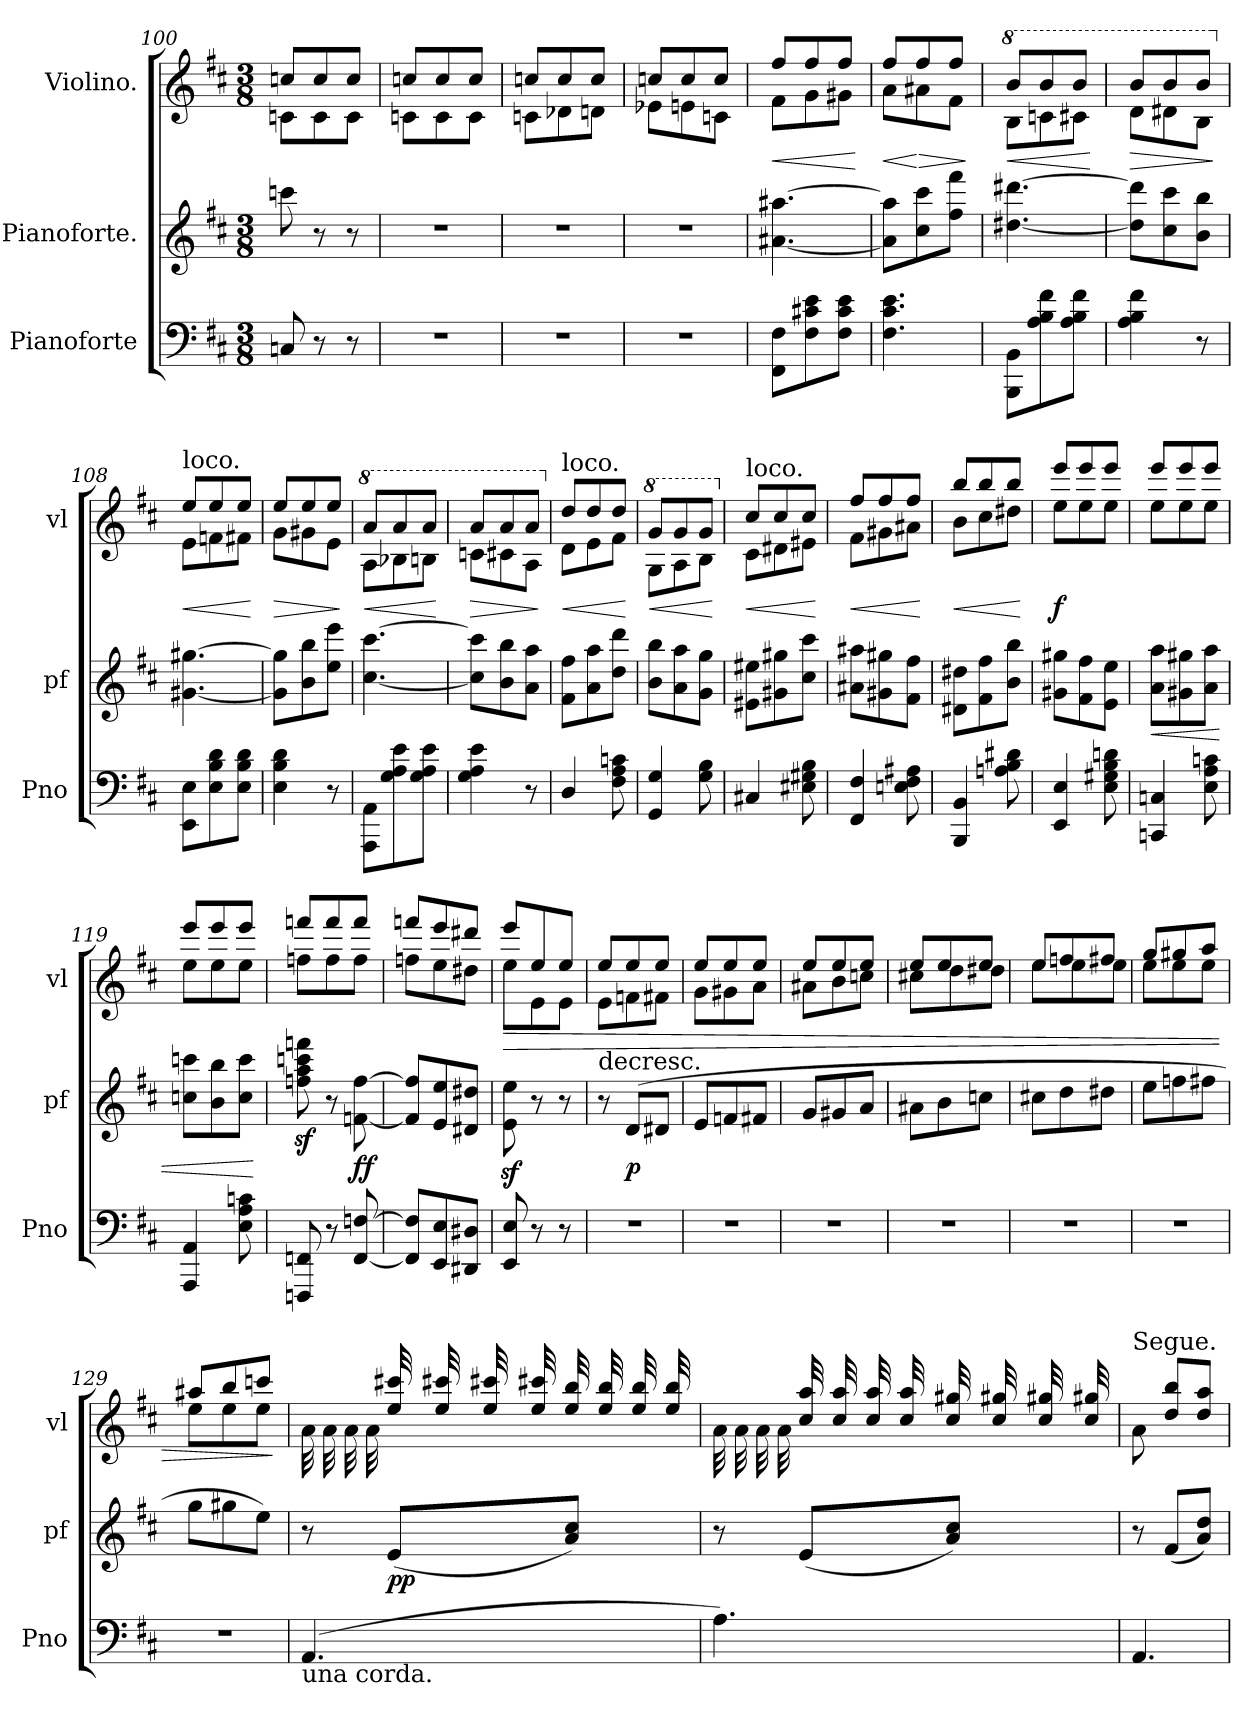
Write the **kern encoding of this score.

**kern	**kern	**dynam	**kern	**dynam
*part3	*part2	*part2	*part1	*part1
*staff3	*staff2	*staff2	*staff1	*staff1
*I"Pianoforte	*I"Pianoforte.	*	*I"Violino.	*
*I'Pno	*I'pf	*	*I'vl	*
*clefF4	*clefG2	*	*clefG2	*
*k[f#c#]	*k[f#c#]	*	*k[f#c#]	*
*D:	*D:	*	*D:	*
*M3/8	*M3/8	*	*M3/8	*
=100	=100	=100	=100	=100
*	*	*	*^	*
8Cn/	8cccn\	.	8ccn/L	8cn\L	.
8r	8r	.	8cc/	8c\	.
8r	8r	.	8cc/J	8c\J	.
=101	=101	=101	=101	=101	=101
4.r	4.r	.	8ccn/L	8cn\L	.
.	.	.	8cc/	8c\	.
.	.	.	8cc/J	8c\J	.
=102	=102	=102	=102	=102	=102
4.r	4.r	.	8ccn/L	8cn\L	.
.	.	.	8cc/	8d-X\	.
.	.	.	8cc/J	8dn\J	.
=103	=103	=103	=103	=103	=103
4.r	4.r	.	8ccn/L	8e-X\L	.
.	.	.	8cc/	8en\	.
.	.	.	8cc/J	8cn\J	.
=104	=104	=104	=104	=104	=104
!	!	!	!	!	!LO:HP:b
8FF#\ 8F#\L	[4.a#X\ [4.aa#X\	.	8ff#/L	8f#\L	<
8F#\ 8c#X\ 8e\	.	.	8ff#/	8g\	.
8F#\ 8c#\ 8e\J	.	.	8ff#/J	8g#X\J	.
*	*	*	*v	*v	*
.	.	.	.	[
=105	=105	=105	=105	=105
*	*	*	*^	*
!	!	!	!	!	!LO:HP:b
4.F#\ 4.c#\ 4.e\	8a#]\ 8aa#]\L	.	8ff#/L	8a\L	<
!	!	!	!	!	!LO:HP:n=1:b
.	8cc#\ 8ccc#\	.	8ff#/	8a#X\	[ >
.	8ff#\ 8fff#\J	.	8ff#/J	8f#\J	.
*	*	*	*v	*v	*
.	.	.	.	]
=106	=106	=106	=106	=106
*	*	*	*8va	*
*	*	*	*^	*
!	!	!	!	!	!LO:HP:b
8BBB\ 8BB\L	[4.dd#X\ [4.ddd#X\	.	8bb/L	8b\L	<
8A\ 8B\ 8f#\	.	.	8bb/	8ccn\	.
8A\ 8B\ 8f#\J	.	.	8bb/J	8cc#X\J	.
*	*	*	*v	*v	*
.	.	.	.	[
=107	=107	=107	=107	=107
*	*	*	*^	*
!	!	!	!	!	!LO:HP:b
4A\ 4B\ 4f#\	8dd#]\ 8ddd#]\L	.	8bb/L	8dd\L	>
.	8cc#\ 8ccc#\	.	8bb/	8dd#X\	.
8r	8b\ 8bb\J	.	8bb/J	8b\J	.
*	*	*	*v	*v	*
.	.	.	.	]
=108	=108	=108	=108	=108
*	*	*	*X8va	*
*	*	*	*^	*
!	!	!	!LO:TX:a:t=loco.	!	!
!	!	!	!	!	!LO:HP:b
8EE\ 8E\L	[4.g#X\ [4.gg#X\	.	8ee/L	8e\L	<
8E\ 8B\ 8d\	.	.	8ee/	8fn\	.
8E\ 8B\ 8d\J	.	.	8ee/J	8f#X\J	.
*	*	*	*v	*v	*
.	.	.	.	[
=109	=109	=109	=109	=109
*	*	*	*^	*
!	!	!	!	!	!LO:HP:b
4E\ 4B\ 4d\	8g#]\ 8gg#]\L	.	8ee/L	8g\L	>
.	8b\ 8bb\	.	8ee/	8g#X\	.
8r	8ee\ 8eee\J	.	8ee/J	8e\J	.
*	*	*	*v	*v	*
.	.	.	.	]
=110	=110	=110	=110	=110
*	*	*	*8va	*
*	*	*	*^	*
!	!	!	!	!	!LO:HP:b
8AAA/ 8AA/L	[4.cc#\ [4.ccc#\	.	8aa/L	8a\L	<
8G\ 8A\ 8e\	.	.	8aa/	8b-X\	.
8G\ 8A\ 8e\J	.	.	8aa/J	8bn\J	.
*	*	*	*v	*v	*
.	.	.	.	[
=111	=111	=111	=111	=111
*	*	*	*^	*
!	!	!	!	!	!LO:HP:b
4G\ 4A\ 4e\	8cc#]\ 8ccc#]\L	.	8aa/L	8ccn\L	>
.	8b\ 8bb\	.	8aa/	8cc#X\	.
8r	8a\ 8aa\J	.	8aa/J	8a\J	.
*	*	*	*v	*v	*
.	.	.	.	]
=112	=112	=112	=112	=112
*	*	*	*X8va	*
*	*	*	*^	*
!	!	!	!LO:TX:a:t=loco.	!	!
!	!	!	!	!	!LO:HP:b
4D/	8f#\ 8ff#\L	.	8dd/L	8d\L	<
.	8a\ 8aa\	.	8dd/	8e\	.
8F#\ 8A\ 8cn\	8dd\ 8ddd\J	.	8dd/J	8f#\J	.
*	*	*	*v	*v	*
.	.	.	.	[
=113	=113	=113	=113	=113
*	*	*	*8va	*
*	*	*	*^	*
!	!	!	!	!	!LO:HP:b
4GG/ 4G/	8b\ 8bb\L	.	8gg/L	8g\L	<
.	8a\ 8aa\	.	8gg/	8a\	.
8G\ 8B\	8g\ 8gg\J	.	8gg/J	8b\J	.
*	*	*	*v	*v	*
.	.	.	.	[
=114	=114	=114	=114	=114
*	*	*	*X8va	*
*	*	*	*^	*
!	!	!	!LO:TX:a:t=loco.	!	!
!	!	!	!	!	!LO:HP:b
4C#X/	8e#X\ 8ee#X\L	.	8cc#/L	8c#\L	<
.	8g#X\ 8gg#X\	.	8cc#/	8d#X\	.
8E#X\ 8G#X\ 8B\	8cc#\ 8ccc#\J	.	8cc#/J	8e#X\J	.
*	*	*	*v	*v	*
.	.	.	.	[
=115	=115	=115	=115	=115
*	*	*	*^	*
!	!	!	!	!	!LO:HP:b
4FF#/ 4F#/	8a#X\ 8aa#X\L	.	8ff#/L	8f#\L	<
.	8g#X\ 8gg#X\	.	8ff#/	8g#X\	.
8En\ 8F#\ 8A#X\	8f#\ 8ff#\J	.	8ff#/J	8a#X\J	.
*	*	*	*v	*v	*
.	.	.	.	[
=116	=116	=116	=116	=116
*	*	*	*^	*
!	!	!	!	!	!LO:HP:b
4BBB/ 4BB/	8d#X\ 8dd#X\L	.	8bb/L	8b\L	<
.	8f#\ 8ff#\	.	8bb/	8cc#\	.
8An\ 8B\ 8d#X\	8b\ 8bb\J	.	8bb/J	8dd#X\J	.
*	*	*	*v	*v	*
.	.	.	.	[
=117	=117	=117	=117	=117
*	*	*	*^	*
4EE/ 4E/	8g#X\ 8gg#X\L	.	8eee/L	8ee\L	f
.	8f#\ 8ff#\	.	8eee/	8ee\	.
8E\ 8G#X\ 8B\ 8dn\	8e\ 8ee\J	.	8eee/J	8ee\J	.
=118	=118	=118	=118	=118	=118
!	!	!LO:HP:b	!	!	!
4CCn/ 4Cn/	8a\ 8aa\L	<	8eee/L	8ee\L	.
.	8g#X\ 8gg#X\	.	8eee/	8ee\	.
8E\ 8A\ 8cn\	8a\ 8aa\J	.	8eee/J	8ee\J	.
=119	=119	=119	=119	=119	=119
4AAA/ 4AA/	8ccn\ 8cccn\L	.	8eee/L	8ee\L	.
.	8b\ 8bb\	.	8eee/	8ee\	.
8E\ 8A\ 8cn\	8cc\ 8ccc\J	.	8eee/J	8ee\J	.
*	*	*	*v	*v	*
.	.	[	.	.
=120	=120	=120	=120	=120
*	*	*	*^	*
8FFFn/ 8FFn/	8ffnz\ 8aaz\ 8cccnz\ 8fffnz\	.	8fffn/L	8ffn\L	.
8r	8r	.	8fff/	8ff\	.
[8FF/ [8Fn/	[8fn\ [8ff\	ff	8fff/J	8ff\J	.
=121	=121	=121	=121	=121	=121
8FF]/ 8F]/L	8f]/ 8ff]/L	.	8fffn/L	8ffn\L	.
8EE/ 8E/	8e/ 8ee/	.	8eee/	8ee\	.
8DD#X/ 8D#X/J	8d#X/ 8dd#X/J	.	8ddd#X/J	8dd#X\J	.
=122	=122	=122	=122	=122	=122
!	!	!	!	!	!LO:HP:b
8EE/ 8E/	8ez\ 8eez\	.	8eee/L	8ee\L	>
8r	8r	.	8ee/	8e\	.
8r	8r	.	8ee/J	8e\J	.
=123	=123	=123	=123	=123	=123
!	!LO:TX:t=decresc.	!	!	!	!
4.r	8r	.	8ee/L	8e\L	.
.	(8d/L	p	8ee/	8fn\	.
.	8d#X/J	.	8ee/J	8f#X\J	.
=124	=124	=124	=124	=124	=124
4.r	8e/L	.	8ee/L	8g\L	.
.	8fn/	.	8ee/	8g#X\	.
.	8f#X/J	.	8ee/J	8a\J	.
=125	=125	=125	=125	=125	=125
4.r	8g/L	.	8ee/L	8a#X\L	.
.	8g#X/	.	8ee/	8b\	.
.	8a/J	.	8ee/J	8ccn\J	.
=126	=126	=126	=126	=126	=126
4.r	8a#X\L	.	8ee/L	8cc#X\L	.
.	8b\	.	8ee/	8dd\	.
.	8ccn\J	.	8ee/J	8dd#X\J	.
=127	=127	=127	=127	=127	=127
4.r	8cc#X\L	.	8ee/L	8ee\L	.
.	8dd\	.	8ffn/	8ee\	.
.	8dd#X\J	.	8ff#X/J	8ee\J	.
=128	=128	=128	=128	=128	=128
4.r	8ee\L	.	8gg/L	8ee\L	.
.	8ffn\	.	8gg#X/	8ee\	.
.	8ff#X\J	.	8aa/J	8ee\J	.
=129	=129	=129	=129	=129	=129
4.r	8gg\L	.	8aa#X/L	8ee\L	.
.	8gg#X\	.	8bb/	8ee\	.
.	8ee\J)	.	8cccn/J	8ee\J	.
*	*	*	*v	*v	*
.	.	.	.	]
=130	=130	=130	=130	=130
!LO:TX:b:t=una corda.	!	!	!	!
*	*	*	*tremolo	*
(4.AA/	8r	.	32a\LLL	.
.	.	.	32a\	.
.	.	.	32a\	.
.	.	.	32a\	.
.	(8e/L	pp	32ee/ 32ccc#X/LLL	.
.	.	.	32ee/ 32ccc#X/	.
.	.	.	32ee/ 32ccc#X/	.
.	.	.	32ee/ 32ccc#X/	.
.	8a/ 8cc#/J)	.	32ee/ 32bb/	.
.	.	.	32ee/ 32bb/	.
.	.	.	32ee/ 32bb/	.
.	.	.	32ee/ 32bb/JJJ	.
=131	=131	=131	=131	=131
4.A\)	8r	.	32a\LLL	.
.	.	.	32a\	.
.	.	.	32a\	.
.	.	.	32a\	.
.	(8e/L	.	32cc#/ 32aa/LLL	.
.	.	.	32cc#/ 32aa/	.
.	.	.	32cc#/ 32aa/	.
.	.	.	32cc#/ 32aa/	.
.	8a/ 8cc#/J)	.	32cc#/ 32gg#X/	.
.	.	.	32cc#/ 32gg#X/	.
.	.	.	32cc#/ 32gg#X/	.
.	.	.	32cc#/ 32gg#X/JJJ	.
*	*	*	*Xtremolo	*
=132	=132	=132	=132	=132
!	!	!	!LO:TX:a:t=Segue.	!
4.AA/	8r	.	8a\	.
.	(8f#/L	.	8dd/ 8bb/L	.
.	8a/ 8dd/J)	.	8dd/ 8aa/J	.
=	=	=	=	=
*-	*-	*-	*-	*-
